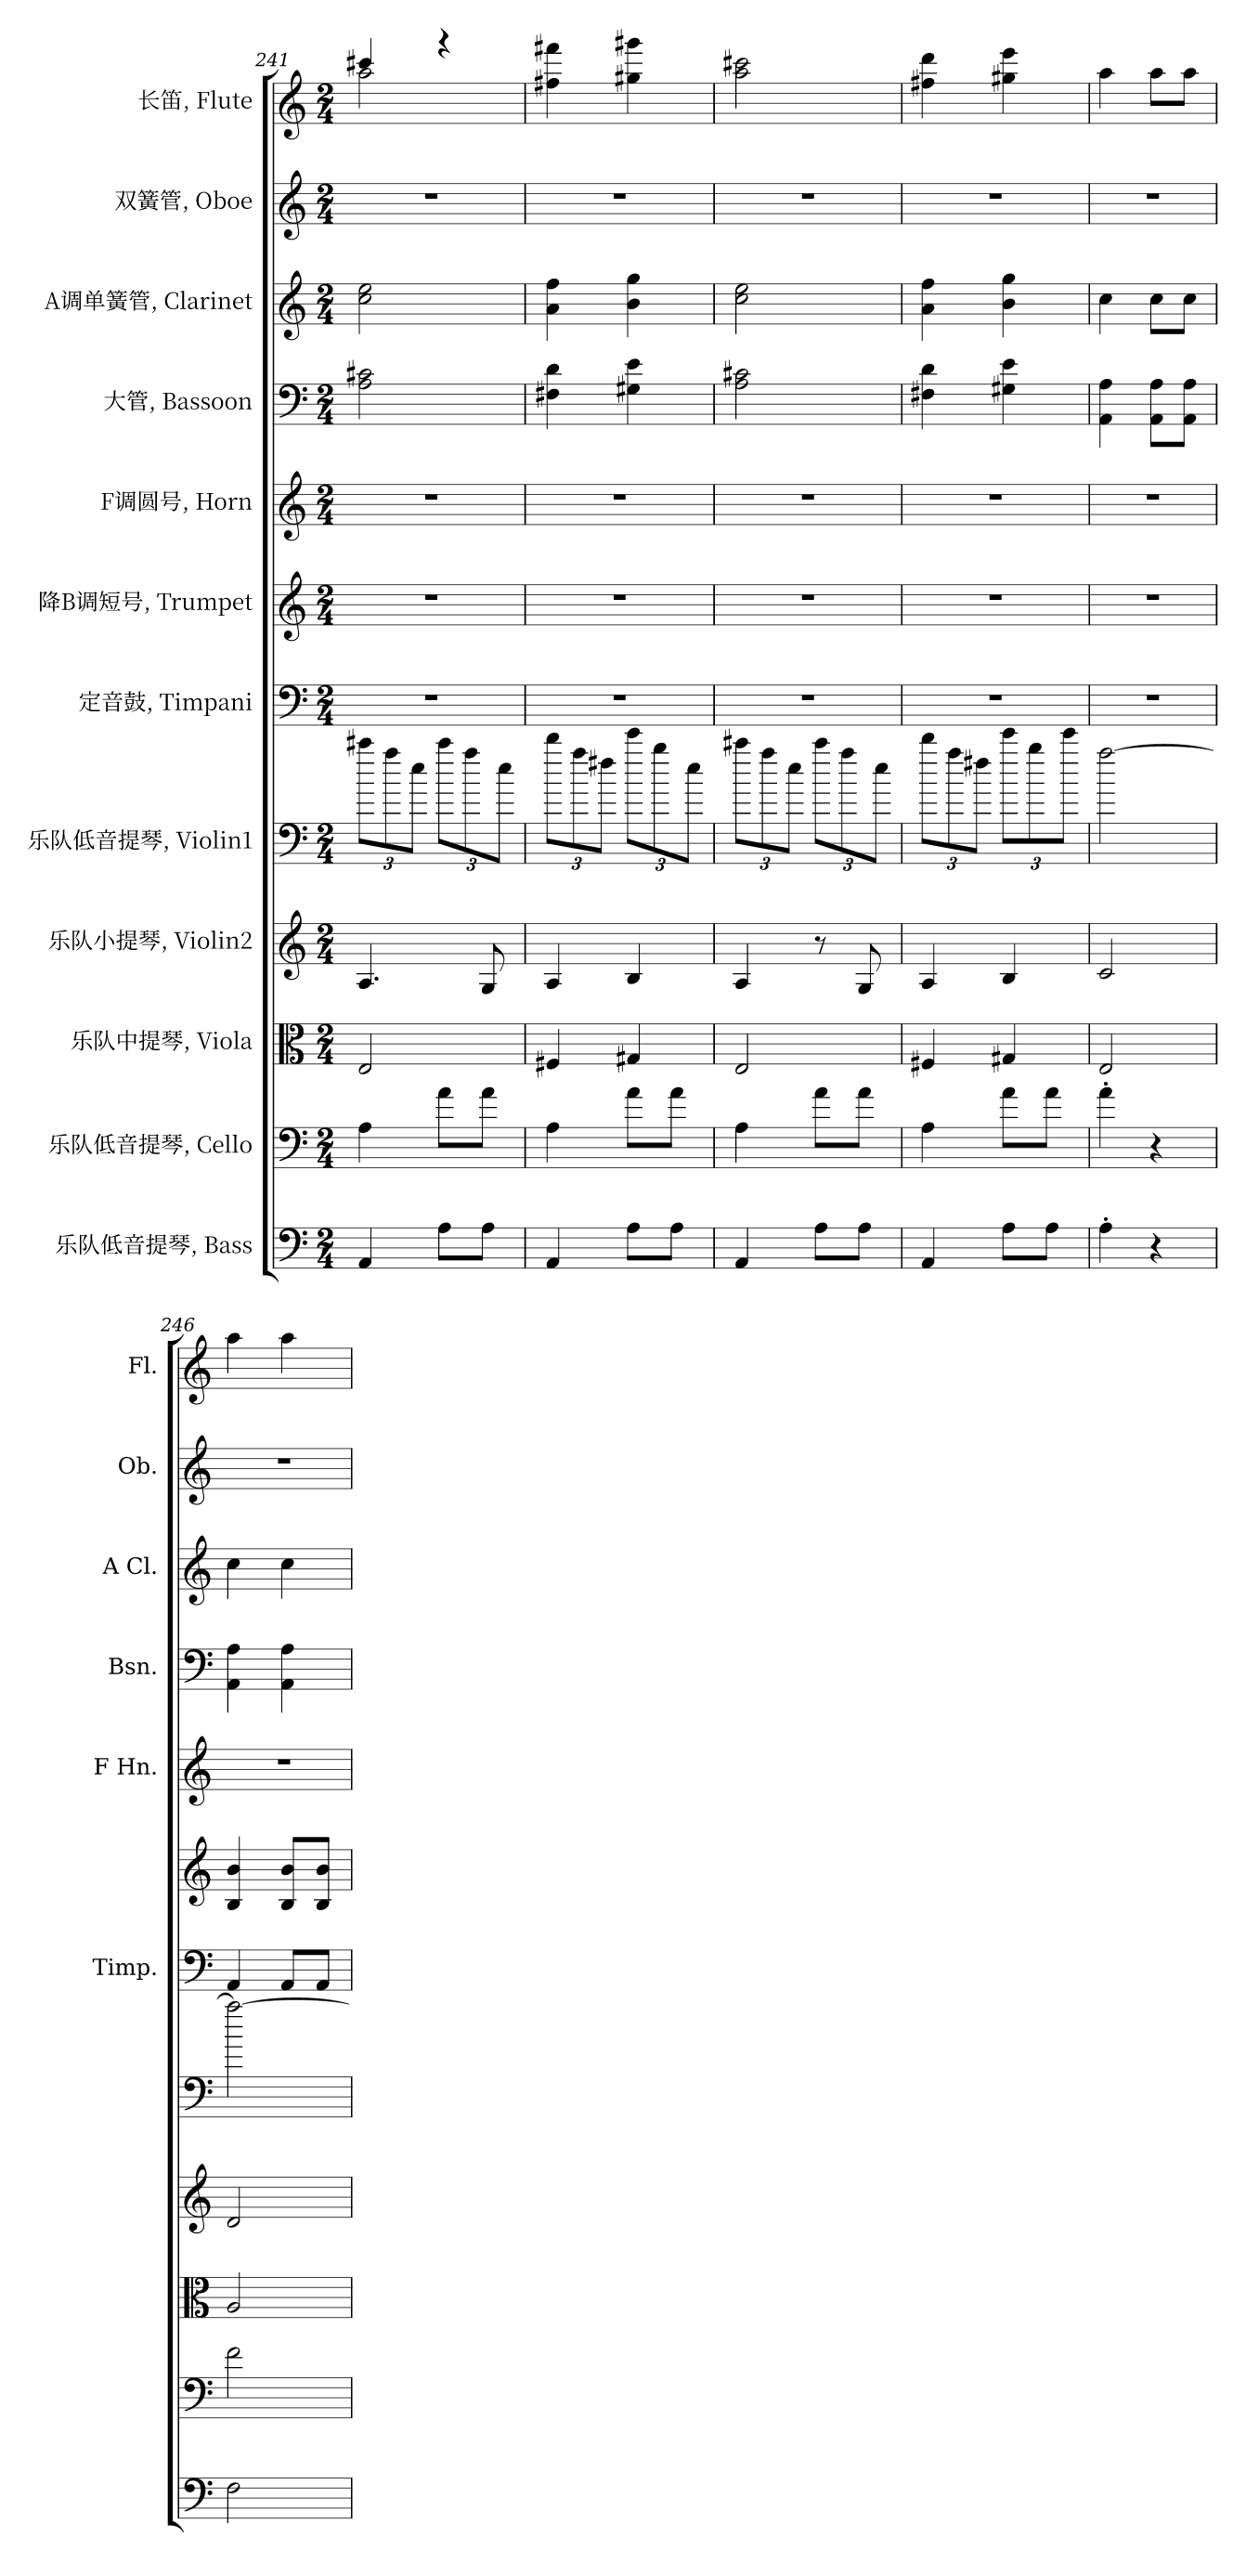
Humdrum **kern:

**kern	**kern	**kern	**kern	**kern	**kern	**kern	**kern	**kern	**kern	**kern	**kern
*part12	*part11	*part10	*part9	*part8	*part7	*part6	*part5	*part4	*part3	*part2	*part1
*staff12	*staff11	*staff10	*staff9	*staff8	*staff7	*staff6	*staff5	*staff4	*staff3	*staff2	*staff1
*I"乐队低音提琴, Bass	*I"乐队低音提琴, Cello	*I"乐队中提琴, Viola	*I"乐队小提琴, Violin2	*I"乐队低音提琴, Violin1	*I"定音鼓, Timpani	*I"降B调短号, Trumpet	*I"F调圆号, Horn	*I"大管, Bassoon	*I"A调单簧管, Clarinet	*I"双簧管, Oboe	*I"长笛, Flute
*	*	*	*	*	*I'Timp.	*	*I'F Hn.	*I'Bsn.	*I'A Cl.	*I'Ob.	*I'Fl.
*clefF4	*clefF4	*clefC3	*clefG2	*clefF4	*clefF4	*clefG2	*clefG2	*clefF4	*clefG2	*clefG2	*clefG2
*ITrd7c12	*ITrd7c12	*	*	*ITrd7c12	*	*ITrd1c2	*ITrd4c7	*	*ITrd2c3	*	*
*k[]	*k[]	*k[]	*k[]	*k[]	*k[]	*k[b-e-]	*k[b-]	*k[]	*k[f#c#g#]	*k[]	*k[]
*M2/4	*M2/4	*M2/4	*M2/4	*M2/4	*M2/4	*M2/4	*M2/4	*M2/4	*M2/4	*M2/4	*M2/4
*	*	*	*	*Xbrackettup	*	*	*	*	*	*	*
=241	=241	=241	=241	=241	=241	=241	=241	=241	=241	=241	=241
*	*	*	*	*	*	*	*	*	*	*	*^
4AAA/	4AA\	2E/	4.A/	12cc#X\L	2r	2r	2r	2A\ 2c#X\	2a\ 2cc#\	2r	4ccc#X/	2aa\
.	.	.	.	12a\	.	.	.	.	.	.	.	.
.	.	.	.	12e\J	.	.	.	.	.	.	.	.
8AA\L	8A\L	.	.	12cc#\L	.	.	.	.	.	.	4r	.
.	.	.	.	12a\	.	.	.	.	.	.	.	.
8AA\J	8A\J	.	8G/	.	.	.	.	.	.	.	.	.
.	.	.	.	12e\J	.	.	.	.	.	.	.	.
*	*	*	*	*	*	*	*	*	*	*	*v	*v
=242	=242	=242	=242	=242	=242	=242	=242	=242	=242	=242	=242
4AAA/	4AA\	4F#X/	4A/	12dd\L	2r	2r	2r	4F#X\ 4d\	4f#\ 4dd\	2r	4ff#X\ 4fff#X\
.	.	.	.	12a\	.	.	.	.	.	.	.
.	.	.	.	12f#X\J	.	.	.	.	.	.	.
8AA\L	8A\L	4G#X/	4B/	12ee\L	.	.	.	4G#X\ 4e\	4g#\ 4ee\	.	4gg#X\ 4ggg#X\
.	.	.	.	12b\	.	.	.	.	.	.	.
8AA\J	8A\J	.	.	.	.	.	.	.	.	.	.
.	.	.	.	12e\J	.	.	.	.	.	.	.
=243	=243	=243	=243	=243	=243	=243	=243	=243	=243	=243	=243
4AAA/	4AA\	2E/	4A/	12cc#X\L	2r	2r	2r	2A\ 2c#X\	2a\ 2cc#\	2r	2aa\ 2ccc#X\
.	.	.	.	12a\	.	.	.	.	.	.	.
.	.	.	.	12e\J	.	.	.	.	.	.	.
8AA\L	8A\L	.	8r	12cc#\L	.	.	.	.	.	.	.
.	.	.	.	12a\	.	.	.	.	.	.	.
8AA\J	8A\J	.	8G/	.	.	.	.	.	.	.	.
.	.	.	.	12e\J	.	.	.	.	.	.	.
!!LO:PB:g=z
=244	=244	=244	=244	=244	=244	=244	=244	=244	=244	=244	=244
4AAA/	4AA\	4F#X/	4A/	12dd\L	2r	2r	2r	4F#X\ 4d\	4f#\ 4dd\	2r	4ff#X\ 4ddd\
.	.	.	.	12a\	.	.	.	.	.	.	.
.	.	.	.	12f#X\J	.	.	.	.	.	.	.
8AA\L	8A\L	4G#X/	4B/	12ee\L	.	.	.	4G#X\ 4e\	4g#\ 4ee\	.	4gg#X\ 4eee\
.	.	.	.	12b\	.	.	.	.	.	.	.
8AA\J	8A\J	.	.	.	.	.	.	.	.	.	.
.	.	.	.	12ee\J	.	.	.	.	.	.	.
=245	=245	=245	=245	=245	=245	=245	=245	=245	=245	=245	=245
4AA'\	4A'\	2E/	2c/	[2a\	2r	2r	2r	4AA\ 4A\	4a\	2r	4aa\
4r	4r	.	.	.	.	.	.	8AA\ 8A\L	8a\L	.	8aa\L
.	.	.	.	.	.	.	.	8AA\ 8A\J	8a\J	.	8aa\J
=246	=246	=246	=246	=246	=246	=246	=246	=246	=246	=246	=246
2FF\	2F\	2A/	2d/	2a\_	4AA/	4A/ 4a/	2r	4AA\ 4A\	4a\	2r	4aa\
.	.	.	.	.	8AA/L	8A/ 8a/L	.	4AA\ 4A\	4a\	.	4aa\
.	.	.	.	.	8AA/J	8A/ 8a/J	.	.	.	.	.
=	=	=	=	=	=	=	=	=	=	=	=
*-	*-	*-	*-	*-	*-	*-	*-	*-	*-	*-	*-
